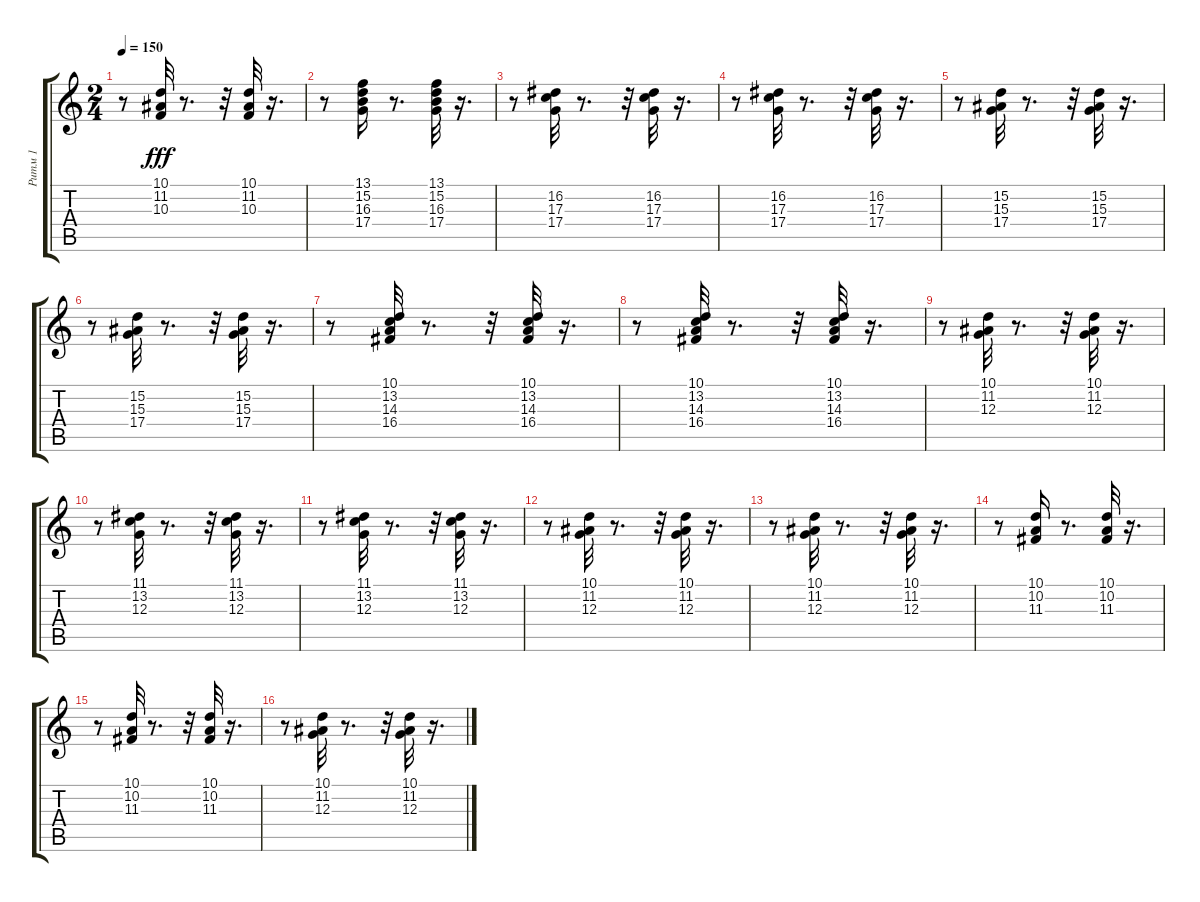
\track ("Ритм 1" "Ритм 1") {instrument accordion}
\staff {score tabs}
\tuning (E4 B3 G3 D3 A2 E2) {hide}
\ts (2 4)
\tempo 150
\clef g2
\ks c
r.8{dy fff} (10.1 11.2 10.3).32 r.8{d} r.32 (10.1 11.2 10.3).32 r.16{d} |
r.8 (13.1 15.2 16.3 17.4).16 r.8{d} (13.1 15.2 16.3 17.4).32 r.16{d} |
r.8 (16.2 17.3 17.4).32 r.8{d} r.32 (16.2 17.3 17.4).32 r.16{d} |
r.8 (16.2 17.3 17.4).32 r.8{d} r.32 (16.2 17.3 17.4).32 r.16{d} |
r.8 (15.2 15.3 17.4).32 r.8{d} r.32 (15.2 15.3 17.4).32 r.16{d} |
r.8 (15.2 15.3 17.4).32 r.8{d} r.32 (15.2 15.3 17.4).32 r.16{d} |
r.8 (10.1 13.2 14.3 16.4).32 r.8{d} r.32 (10.1 13.2 14.3 16.4).32 r.16{d} |
r.8 (10.1 13.2 14.3 16.4).32 r.8{d} r.32 (10.1 13.2 14.3 16.4).32 r.16{d} |
r.8 (10.1 11.2 12.3).32 r.8{d} r.32 (10.1 11.2 12.3).32 r.16{d} |
r.8 (11.1 13.2 12.3).32 r.8{d} r.32 (11.1 13.2 12.3).32 r.16{d} |
r.8 (11.1 13.2 12.3).32 r.8{d} r.32 (11.1 13.2 12.3).32 r.16{d} |
r.8 (10.1 11.2 12.3).32 r.8{d} r.32 (10.1 11.2 12.3).32 r.16{d} |
r.8 (10.1 11.2 12.3).32 r.8{d} r.32 (10.1 11.2 12.3).32 r.16{d} |
r.8 (10.1 10.2 11.3).16 r.8{d} (10.1 10.2 11.3).32 r.16{d} |
r.8 (10.1 10.2 11.3).32 r.8{d} r.32 (10.1 10.2 11.3).32 r.16{d} |
r.8 (10.1 11.2 12.3).32 r.8{d} r.32 (10.1 11.2 12.3).32 r.16{d}
